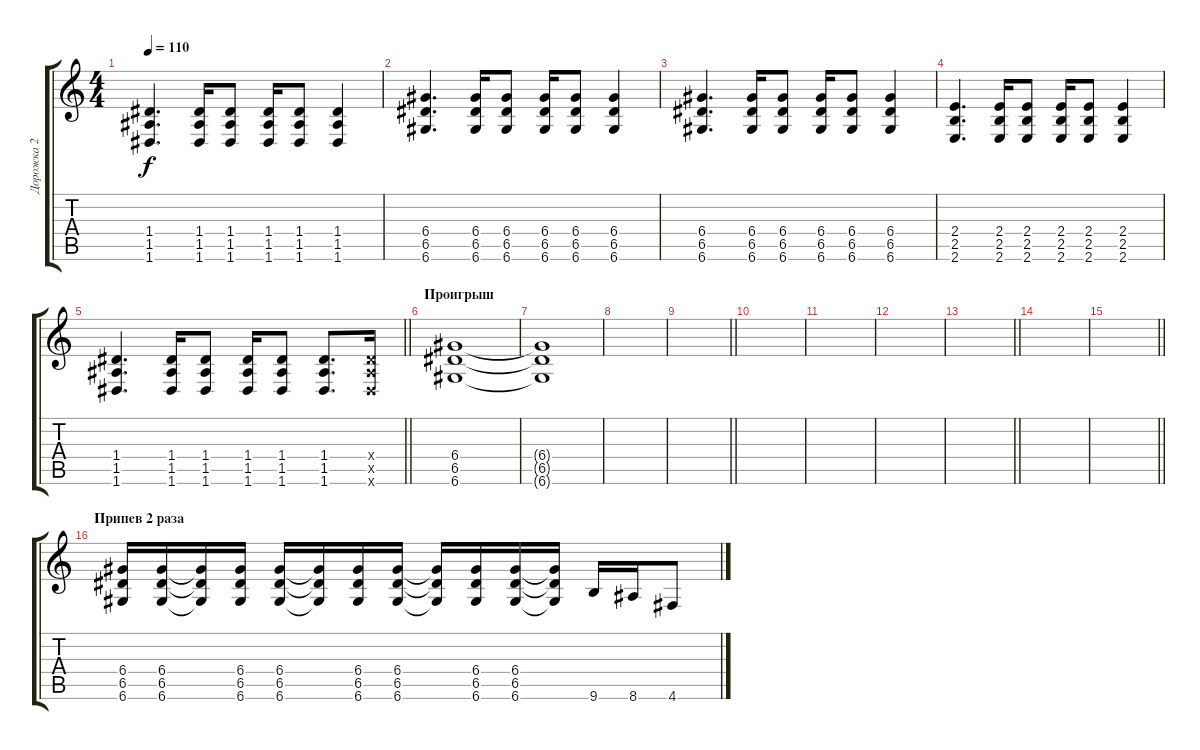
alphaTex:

\track ("Дорожка 2" "Дорожка 2") {instrument distortionguitar}
\staff {score tabs}
\tuning (E4 B3 G3 D3 A2 D2) {hide}
\ts (4 4)
\tempo 110
\clef g2
\ks c
(1.4 1.5 1.6).4{d dy f} (1.4 1.5 1.6).16 (1.4 1.5 1.6).8 (1.4 1.5 1.6).16 (1.4 1.5 1.6).8 (1.4 1.5 1.6).4 |
(6.4 6.5 6.6).4{d} (6.4 6.5 6.6).16 (6.4 6.5 6.6).8 (6.4 6.5 6.6).16 (6.4 6.5 6.6).8 (6.4 6.5 6.6).4 |
(6.4 6.5 6.6).4{d} (6.4 6.5 6.6).16 (6.4 6.5 6.6).8 (6.4 6.5 6.6).16 (6.4 6.5 6.6).8 (6.4 6.5 6.6).4 |
(2.4 2.5 2.6).4{d} (2.4 2.5 2.6).16 (2.4 2.5 2.6).8 (2.4 2.5 2.6).16 (2.4 2.5 2.6).8 (2.4 2.5 2.6).4 |
\barLineRight lightlight
(1.4 1.5 1.6).4{d} (1.4 1.5 1.6).16 (1.4 1.5 1.6).8 (1.4 1.5 1.6).16 (1.4 1.5 1.6).8 (1.4 1.5 1.6).8{d} (1.4{x} 1.5{x} 1.6{x}).16 |
\section ("" "Проигрыш")
(6.4 6.5 6.6).1 |
(6.4{t} 6.5{t} 6.6{t}).1 |
|
\barLineRight lightlight
|
|
|
|
\barLineRight lightlight
|
|
\barLineRight lightlight
|
\section ("" "Припев 2 раза")
(6.4 6.5 6.6).16 (6.4 6.5 6.6).16 (6.4{t} 6.5{t} 6.6{t}).16 (6.4 6.5 6.6).16 (6.4 6.5 6.6).16 (6.4{t} 6.5{t} 6.6{t}).16 (6.4 6.5 6.6).16 (6.4 6.5 6.6).16 (6.4{t} 6.5{t} 6.6{t}).16 (6.4 6.5 6.6).16 (6.4 6.5 6.6).16 (6.4{t} 6.5{t} 6.6{t}).16 9.6.16 8.6.16 4.6.8
